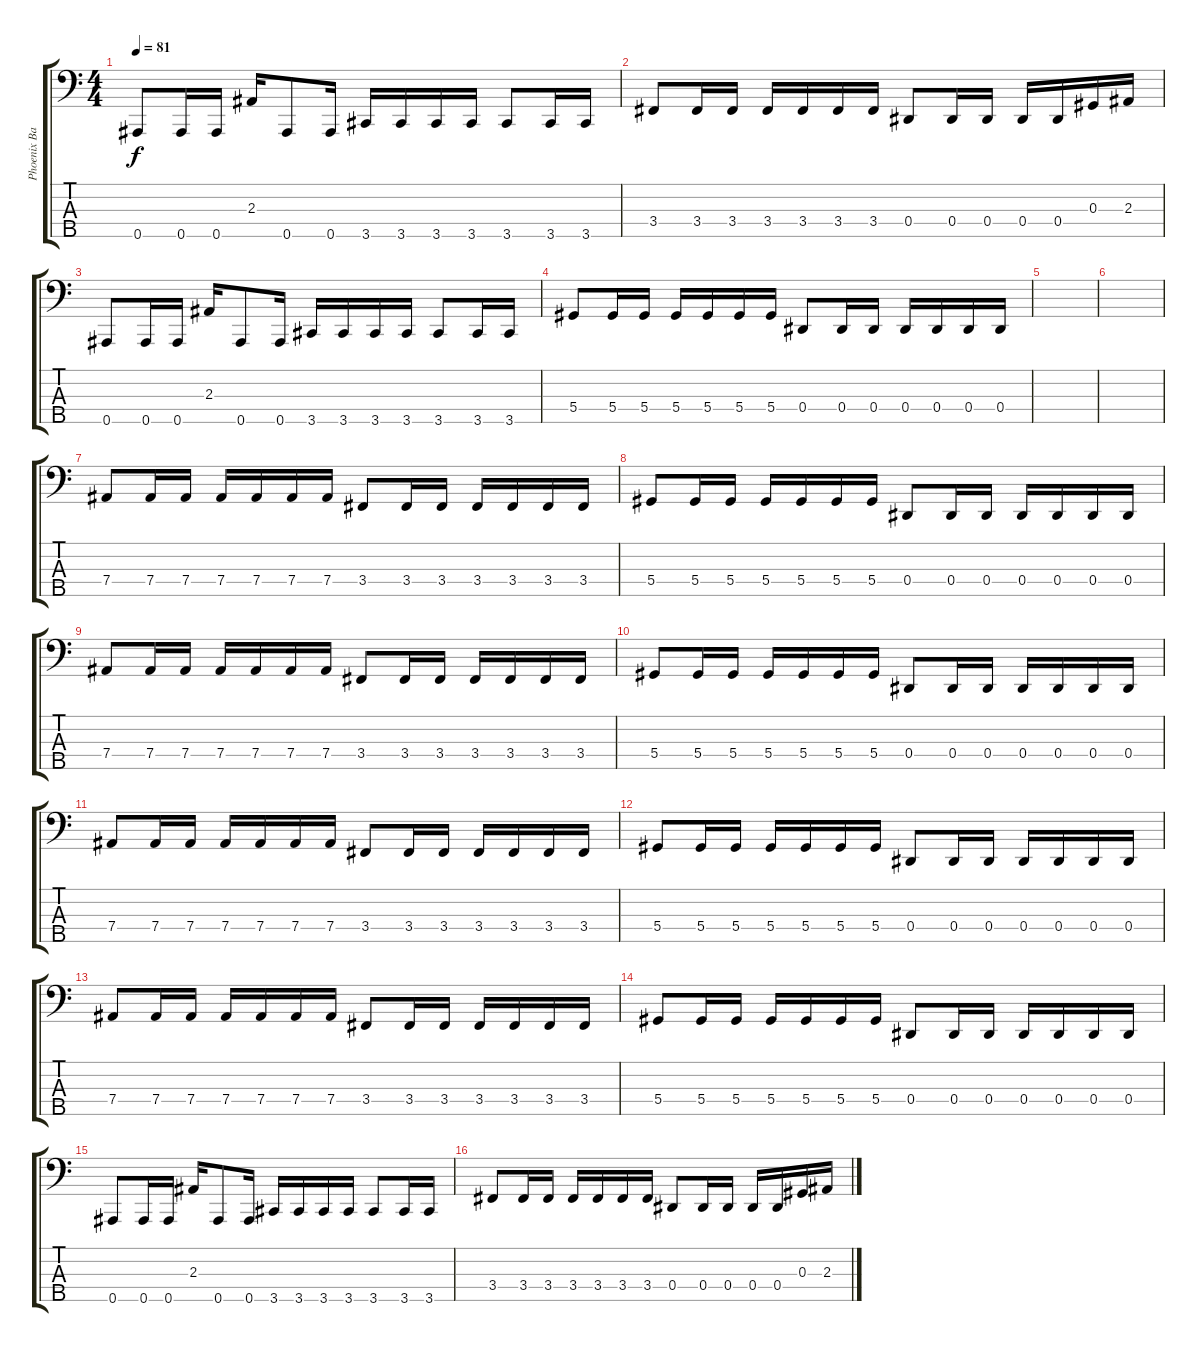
\track ("Phoenix Bass2" "Phoenix Ba") {instrument electricbasspick}
\staff {score tabs}
\tuning (Gb2 Db2 Ab1 Eb1 Bb0) {hide}
\ts (4 4)
\tempo 81
\clef f4
\ks c
0.5.8{dy f volume 16 instrument electricbassfinger} 0.5.16 0.5.16 2.3.16 0.5.8 0.5.16 3.5.16 3.5.16 3.5.16 3.5.16 3.5.8 3.5.16 3.5.16 |
3.4.8 3.4.16 3.4.16 3.4.16 3.4.16 3.4.16 3.4.16 0.4.8 0.4.16 0.4.16 0.4.16 0.4.16 0.3.16 2.3.16 |
0.5.8{volume 16 instrument electricbassfinger} 0.5.16 0.5.16 2.3.16 0.5.8 0.5.16 3.5.16 3.5.16 3.5.16 3.5.16 3.5.8 3.5.16 3.5.16 |
5.4.8 5.4.16 5.4.16 5.4.16 5.4.16 5.4.16 5.4.16 0.4.8 0.4.16 0.4.16 0.4.16 0.4.16 0.4.16 0.4.16 |
|
|
7.4.8{volume 12 instrument electricbasspick} 7.4.16 7.4.16 7.4.16 7.4.16 7.4.16 7.4.16 3.4.8 3.4.16 3.4.16 3.4.16 3.4.16 3.4.16 3.4.16 |
5.4.8{volume 12 instrument electricbasspick} 5.4.16 5.4.16 5.4.16 5.4.16 5.4.16 5.4.16 0.4.8 0.4.16 0.4.16 0.4.16 0.4.16 0.4.16 0.4.16 |
7.4.8{volume 12 instrument electricbasspick} 7.4.16 7.4.16 7.4.16 7.4.16 7.4.16 7.4.16 3.4.8 3.4.16 3.4.16 3.4.16 3.4.16 3.4.16 3.4.16 |
5.4.8{volume 12 instrument electricbasspick} 5.4.16 5.4.16 5.4.16 5.4.16 5.4.16 5.4.16 0.4.8 0.4.16 0.4.16 0.4.16 0.4.16 0.4.16 0.4.16 |
7.4.8{volume 12 instrument electricbasspick} 7.4.16 7.4.16 7.4.16 7.4.16 7.4.16 7.4.16 3.4.8 3.4.16 3.4.16 3.4.16 3.4.16 3.4.16 3.4.16 |
5.4.8{volume 12 instrument electricbasspick} 5.4.16 5.4.16 5.4.16 5.4.16 5.4.16 5.4.16 0.4.8 0.4.16 0.4.16 0.4.16 0.4.16 0.4.16 0.4.16 |
7.4.8{volume 12 instrument electricbasspick} 7.4.16 7.4.16 7.4.16 7.4.16 7.4.16 7.4.16 3.4.8 3.4.16 3.4.16 3.4.16 3.4.16 3.4.16 3.4.16 |
5.4.8{volume 12 instrument electricbasspick} 5.4.16 5.4.16 5.4.16 5.4.16 5.4.16 5.4.16 0.4.8 0.4.16 0.4.16 0.4.16 0.4.16 0.4.16 0.4.16 |
0.5.8{volume 16 instrument electricbassfinger} 0.5.16 0.5.16 2.3.16 0.5.8 0.5.16 3.5.16 3.5.16 3.5.16 3.5.16 3.5.8 3.5.16 3.5.16 |
3.4.8 3.4.16 3.4.16 3.4.16 3.4.16 3.4.16 3.4.16 0.4.8 0.4.16 0.4.16 0.4.16 0.4.16 0.3.16 2.3.16
